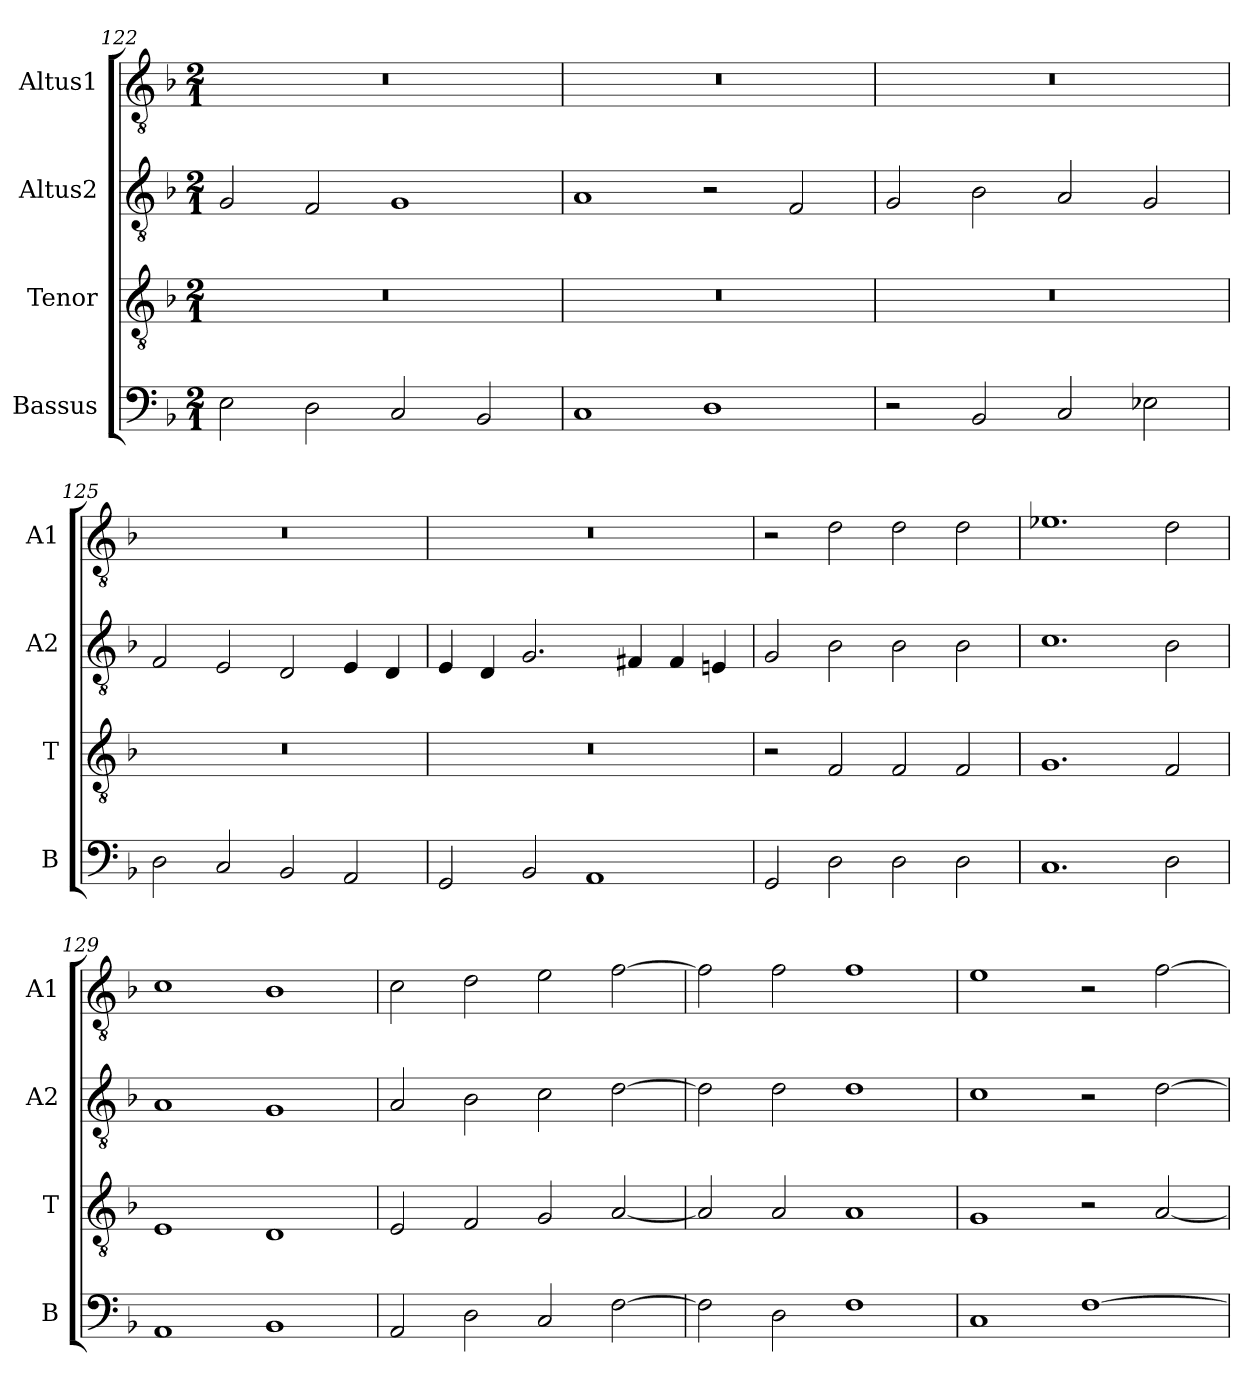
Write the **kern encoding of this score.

**kern	**kern	**kern	**kern
*part4	*part3	*part2	*part1
*staff4	*staff3	*staff2	*staff1
*I"Bassus	*I"Tenor	*I"Altus2	*I"Altus1
*I'B	*I'T	*I'A2	*I'A1
*clefF4	*clefGv2	*clefGv2	*clefGv2
*k[b-]	*k[b-]	*k[b-]	*k[b-]
*M2/1	*M2/1	*M2/1	*M2/1
=122	=122	=122	=122
2E\	0r	2G/	0r
2D\	.	2F/	.
2C/	.	1G	.
2BB-/	.	.	.
=123	=123	=123	=123
1C	0r	1A	0r
1D	.	2r	.
.	.	2F/	.
=124	=124	=124	=124
2r	0r	2G/	0r
2BB-/	.	2B-\	.
2C/	.	2A/	.
2E-X\	.	2G/	.
=125	=125	=125	=125
2D\	0r	2F/	0r
2C/	.	2E/	.
2BB-/	.	2D/	.
2AA/	.	4E/	.
.	.	4D/	.
=126	=126	=126	=126
2GG/	0r	4E/	0r
.	.	4D/	.
2BB-/	.	2.G/	.
1AA	.	.	.
.	.	4F#X/	.
.	.	4F#/	.
.	.	4En/	.
=127	=127	=127	=127
2GG/	2r	2G/	2r
2D\	2F/	2B-\	2d\
2D\	2F/	2B-\	2d\
2D\	2F/	2B-\	2d\
=128	=128	=128	=128
1.C	1.G	1.c	1.e-X
2D\	2F/	2B-\	2d\
=129	=129	=129	=129
1AA	1E	1A	1c
1BB-	1D	1G	1B-
=130	=130	=130	=130
2AA/	2E/	2A/	2c\
2D\	2F/	2B-\	2d\
2C/	2G/	2c\	2e\
[2F\	[2A/	[2d\	[2f\
=131	=131	=131	=131
2F\]	2A/]	2d\]	2f\]
2D\	2A/	2d\	2f\
1F	1A	1d	1f
=132	=132	=132	=132
1C	1G	1c	1e
[1F	2r	2r	2r
.	[2A/	[2d\	[2f\
=	=	=	=
*-	*-	*-	*-
